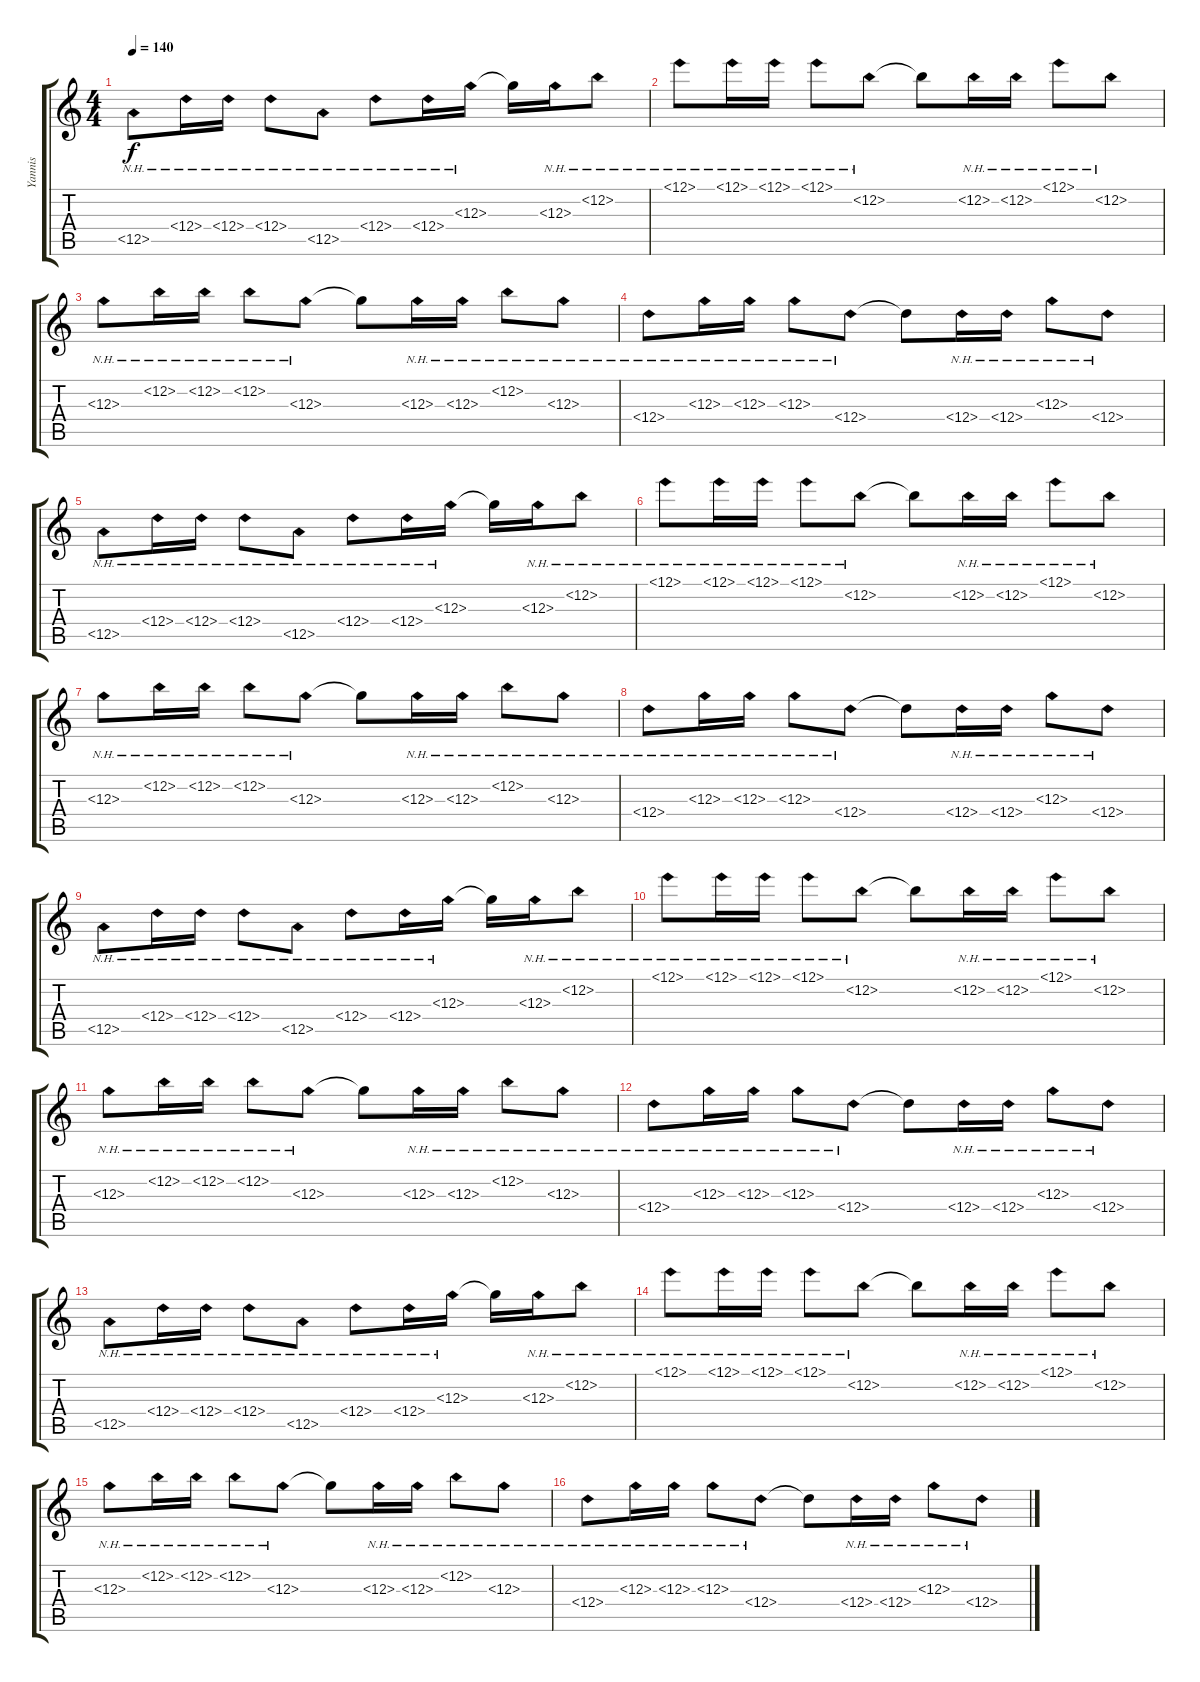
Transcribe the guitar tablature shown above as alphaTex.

\track ("Yannis" "Yannis") {instrument electricguitarclean}
\staff {score tabs}
\tuning (E4 B3 G3 D3 A2 E2) {hide}
\ts (4 4)
\tempo 140
\clef g2
\ks c
12.5{nh}.8{dy f} 12.4{nh}.16 12.4{nh}.16 12.4{nh}.8 12.5{nh}.8 12.4{nh}.8 12.4{nh}.16 12.3{nh}.16 12.3{t}.16 12.3{nh}.16 12.2{nh}.8 |
12.1{nh}.8 12.1{nh}.16 12.1{nh}.16 12.1{nh}.8 12.2{nh}.8 12.2{t}.8 12.2{nh}.16 12.2{nh}.16 12.1{nh}.8 12.2{nh}.8 |
12.3{nh}.8 12.2{nh}.16 12.2{nh}.16 12.2{nh}.8 12.3{nh}.8 12.3{t}.8 12.3{nh}.16 12.3{nh}.16 12.2{nh}.8 12.3{nh}.8 |
12.4{nh}.8 12.3{nh}.16 12.3{nh}.16 12.3{nh}.8 12.4{nh}.8 12.4{t}.8 12.4{nh}.16 12.4{nh}.16 12.3{nh}.8 12.4{nh}.8 |
12.5{nh}.8 12.4{nh}.16 12.4{nh}.16 12.4{nh}.8 12.5{nh}.8 12.4{nh}.8 12.4{nh}.16 12.3{nh}.16 12.3{t}.16 12.3{nh}.16 12.2{nh}.8 |
12.1{nh}.8 12.1{nh}.16 12.1{nh}.16 12.1{nh}.8 12.2{nh}.8 12.2{t}.8 12.2{nh}.16 12.2{nh}.16 12.1{nh}.8 12.2{nh}.8 |
12.3{nh}.8 12.2{nh}.16 12.2{nh}.16 12.2{nh}.8 12.3{nh}.8 12.3{t}.8 12.3{nh}.16 12.3{nh}.16 12.2{nh}.8 12.3{nh}.8 |
12.4{nh}.8 12.3{nh}.16 12.3{nh}.16 12.3{nh}.8 12.4{nh}.8 12.4{t}.8 12.4{nh}.16 12.4{nh}.16 12.3{nh}.8 12.4{nh}.8 |
12.5{nh}.8 12.4{nh}.16 12.4{nh}.16 12.4{nh}.8 12.5{nh}.8 12.4{nh}.8 12.4{nh}.16 12.3{nh}.16 12.3{t}.16 12.3{nh}.16 12.2{nh}.8 |
12.1{nh}.8 12.1{nh}.16 12.1{nh}.16 12.1{nh}.8 12.2{nh}.8 12.2{t}.8 12.2{nh}.16 12.2{nh}.16 12.1{nh}.8 12.2{nh}.8 |
12.3{nh}.8 12.2{nh}.16 12.2{nh}.16 12.2{nh}.8 12.3{nh}.8 12.3{t}.8 12.3{nh}.16 12.3{nh}.16 12.2{nh}.8 12.3{nh}.8 |
12.4{nh}.8 12.3{nh}.16 12.3{nh}.16 12.3{nh}.8 12.4{nh}.8 12.4{t}.8 12.4{nh}.16 12.4{nh}.16 12.3{nh}.8 12.4{nh}.8 |
12.5{nh}.8 12.4{nh}.16 12.4{nh}.16 12.4{nh}.8 12.5{nh}.8 12.4{nh}.8 12.4{nh}.16 12.3{nh}.16 12.3{t}.16 12.3{nh}.16 12.2{nh}.8 |
12.1{nh}.8 12.1{nh}.16 12.1{nh}.16 12.1{nh}.8 12.2{nh}.8 12.2{t}.8 12.2{nh}.16 12.2{nh}.16 12.1{nh}.8 12.2{nh}.8 |
12.3{nh}.8 12.2{nh}.16 12.2{nh}.16 12.2{nh}.8 12.3{nh}.8 12.3{t}.8 12.3{nh}.16 12.3{nh}.16 12.2{nh}.8 12.3{nh}.8 |
12.4{nh}.8 12.3{nh}.16 12.3{nh}.16 12.3{nh}.8 12.4{nh}.8 12.4{t}.8 12.4{nh}.16 12.4{nh}.16 12.3{nh}.8 12.4{nh}.8
